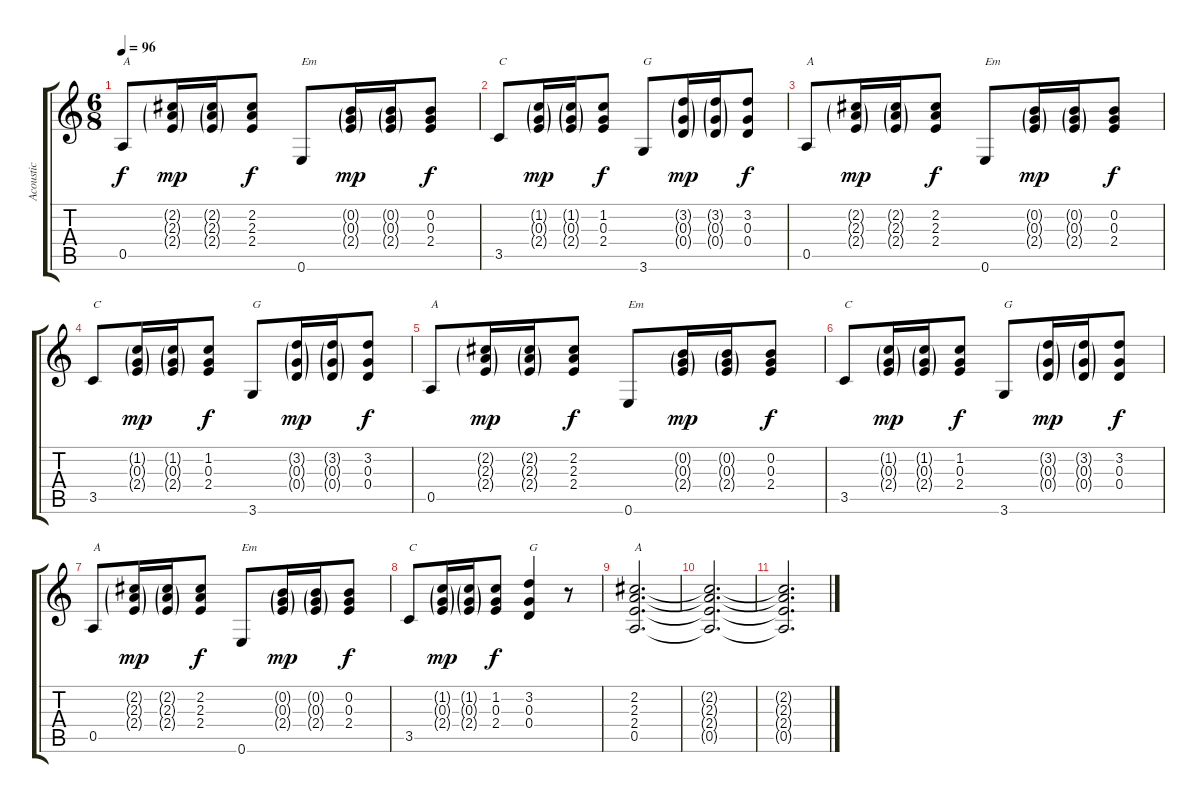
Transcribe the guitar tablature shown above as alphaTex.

\track ("Acoustic" "Acoustic") {instrument acousticguitarsteel}
\staff {score tabs}
\tuning (E4 B3 G3 D3 A2 E2) {hide}
\ts (6 8)
\tempo 96
\clef g2
\ks c
0.5.8{txt "A" dy f} (2.2{g} 2.3{g} 2.4{g}).16{dy mp} (2.2{g} 2.3{g} 2.4{g}).16 (2.2 2.3 2.4).8{dy f} 0.6.8{txt "Em"} (0.2{g} 0.3{g} 2.4{g}).16{dy mp} (0.2{g} 0.3{g} 2.4{g}).16 (0.2 0.3 2.4).8{dy f} |
3.5.8{txt "C"} (1.2{g} 0.3{g} 2.4{g}).16{dy mp} (1.2{g} 0.3{g} 2.4{g}).16 (1.2 0.3 2.4).8{dy f} 3.6.8{txt "G"} (3.2{g} 0.3{g} 0.4{g}).16{dy mp} (3.2{g} 0.3{g} 0.4{g}).16 (3.2 0.3 0.4).8{dy f} |
0.5.8{txt "A"} (2.2{g} 2.3{g} 2.4{g}).16{dy mp} (2.2{g} 2.3{g} 2.4{g}).16 (2.2 2.3 2.4).8{dy f} 0.6.8{txt "Em"} (0.2{g} 0.3{g} 2.4{g}).16{dy mp} (0.2{g} 0.3{g} 2.4{g}).16 (0.2 0.3 2.4).8{dy f} |
3.5.8{txt "C"} (1.2{g} 0.3{g} 2.4{g}).16{dy mp} (1.2{g} 0.3{g} 2.4{g}).16 (1.2 0.3 2.4).8{dy f} 3.6.8{txt "G"} (3.2{g} 0.3{g} 0.4{g}).16{dy mp} (3.2{g} 0.3{g} 0.4{g}).16 (3.2 0.3 0.4).8{dy f} |
0.5.8{txt "A"} (2.2{g} 2.3{g} 2.4{g}).16{dy mp} (2.2{g} 2.3{g} 2.4{g}).16 (2.2 2.3 2.4).8{dy f} 0.6.8{txt "Em"} (0.2{g} 0.3{g} 2.4{g}).16{dy mp} (0.2{g} 0.3{g} 2.4{g}).16 (0.2 0.3 2.4).8{dy f} |
3.5.8{txt "C"} (1.2{g} 0.3{g} 2.4{g}).16{dy mp} (1.2{g} 0.3{g} 2.4{g}).16 (1.2 0.3 2.4).8{dy f} 3.6.8{txt "G"} (3.2{g} 0.3{g} 0.4{g}).16{dy mp} (3.2{g} 0.3{g} 0.4{g}).16 (3.2 0.3 0.4).8{dy f} |
0.5.8{txt "A"} (2.2{g} 2.3{g} 2.4{g}).16{dy mp} (2.2{g} 2.3{g} 2.4{g}).16 (2.2 2.3 2.4).8{dy f} 0.6.8{txt "Em"} (0.2{g} 0.3{g} 2.4{g}).16{dy mp} (0.2{g} 0.3{g} 2.4{g}).16 (0.2 0.3 2.4).8{dy f} |
3.5.8{txt "C"} (1.2{g} 0.3{g} 2.4{g}).16{dy mp} (1.2{g} 0.3{g} 2.4{g}).16 (1.2 0.3 2.4).8{dy f} (3.2 0.3 0.4).4{txt "G"} r.8 |
(2.2 2.3 2.4 0.5).2{d txt "A"} |
(2.2{t} 2.3{t} 2.4{t} 0.5{t}).2{d} |
(2.2{t} 2.3{t} 2.4{t} 0.5{t}).2{d}
